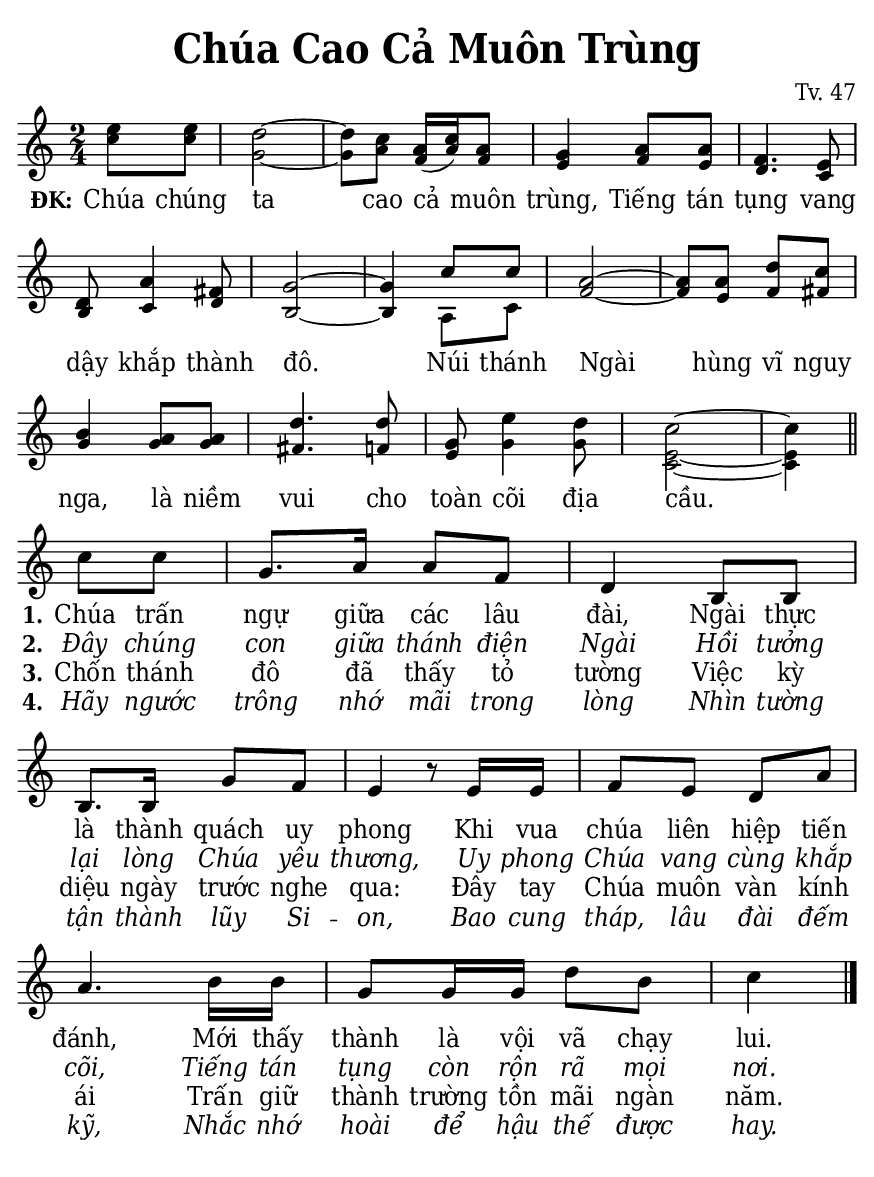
% Cài đặt chung\
\version "2.22.1"
\include "english.ly"

\header {
  title = \markup { \fontsize #1 "Chúa Cao Cả Muôn Trùng" }
  composer = "Tv. 47"
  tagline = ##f
}

% Nhạc phiên khúc
nhacPhienKhucSop = \relative c'' {
  \partial 4 e8 e |
  d2 ~ |
  d8 c a16 (c) a8 |
  g4 a8 a |
  f4. e8 |
  d a'4 fs8 |
  g2 ~ |
  g4 c8 c |
  a2 ~ |
  a8 a d c |
  b4 a8 a |
  d4. d8 |
  g, e'4 d8 |
  \stemDown c2 ~ |
  c4 \bar "||" \break
  \stemNeutral
  
  c8 c |
  g8. a16 a8 f |
  d4 b8 b |
  b8. b16 g'8 f |
  e4 r8 e16 e |
  f8 e d a' |
  a4. b16 b |
  g8 g16 g d'8 b |
  c4 \bar "|."
}

nhacPhienKhucAlto = \relative c'' {
  c8 c |
  g2 ~ |
  g8 a f16 (a) f8 |
  e4 f8 e |
  d4. c8 |
  b c4 d8 |
  b2 ~ |
  b4 a8 [c] |
  f2 ~ |
  f8 e f fs |
  g4 g8 g |
  fs4. f!8 |
  e g4 g8 |
  <e c>2 ~ |
  <e c>4
}

% Lời phiên khúc
loiPhienKhucSop = \lyrics {
  \set stanza = "ĐK:"
  Chúa chúng ta cao cả muôn trùng,
  Tiếng tán tụng vang dậy khắp thành đô.
  Núi thánh Ngài hùng vĩ nguy nga,
  là niềm vui cho toàn cõi địa cầu.
  <<
    {
      \set stanza = "1."
      Chúa trấn ngự giữa các lâu đài,
      Ngài thực là thành quách uy phong
      Khi vua chúa liên hiệp tiến đánh,
      Mới thấy thành là vội vã chạy lui.
    }
    \new Lyrics {
	    \set associatedVoice = "beSop"
	    \set stanza = "2."
      \override Lyrics.LyricText.font-shape = #'italic
	    Đây chúng con giữa thánh điện Ngài
	    Hồi tưởng lại lòng Chúa yêu thương,
	    Uy phong Chúa vang cùng khắp cõi,
	    Tiếng tán tụng còn rộn rã mọi nơi.
    }
    \new Lyrics {
	    \set associatedVoice = "beSop"
	    \set stanza = "3."
	    Chốn thánh đô đã thấy tỏ tường
	    Việc kỳ diệu ngày trước nghe qua:
	    Đây tay Chúa muôn vàn kính ái
	    Trấn giữ thành trường tồn mãi ngàn năm.
    }
    \new Lyrics {
	    \set associatedVoice = "beSop"
	    \set stanza = "4."
      \override Lyrics.LyricText.font-shape = #'italic
	    Hãy ngước trông nhớ mãi trong lòng
	    Nhìn tường tận thành lũy Si -- on,
	    Bao cung tháp, lâu đài đếm kỹ,
	    Nhắc nhớ hoài để hậu thế được hay.
    }
  >>
}

% Dàn trang
\paper {
  #(set-paper-size "a5")
  top-margin = 3\mm
  bottom-margin = 3\mm
  left-margin = 3\mm
  right-margin = 3\mm
  indent = #0
  #(define fonts
	 (make-pango-font-tree "Deja Vu Serif Condensed"
	 		       "Deja Vu Serif Condensed"
			       "Deja Vu Serif Condensed"
			       (/ 20 20)))
  print-page-number = ##f
  system-system-spacing = #'((basic-distance . 0.1) (padding . 2))
}

TongNhip = {
  \key c \major \time 2/4
  \set Timing.beamExceptions = #'()
  \set Timing.baseMoment = #(ly:make-moment 1/4)
}

% Đổi kích thước nốt cho bè phụ
notBePhu =
#(define-music-function (font-size music) (number? ly:music?)
   (for-some-music
     (lambda (m)
       (if (music-is-of-type? m 'rhythmic-event)
           (begin
             (set! (ly:music-property m 'tweaks)
                   (cons `(font-size . ,font-size)
                         (ly:music-property m 'tweaks)))
             #t)
           #f))
     music)
   music)

\score {
  \new ChoirStaff <<
    \new Staff \with {
        \consists "Merge_rests_engraver"
        printPartCombineTexts = ##f
      }
      <<
      \new Voice \TongNhip \partCombine 
        \nhacPhienKhucSop
        \notBePhu -1 { \nhacPhienKhucAlto }
      \new NullVoice = beSop \nhacPhienKhucSop
      \new Lyrics \lyricsto beSop \loiPhienKhucSop
      >>
  >>
  \layout {
    \override Lyrics.LyricSpace.minimum-distance = #1
    \override Score.BarNumber.break-visibility = ##(#f #f #f)
    \override Score.SpacingSpanner.uniform-stretching = ##t
  } 
}
